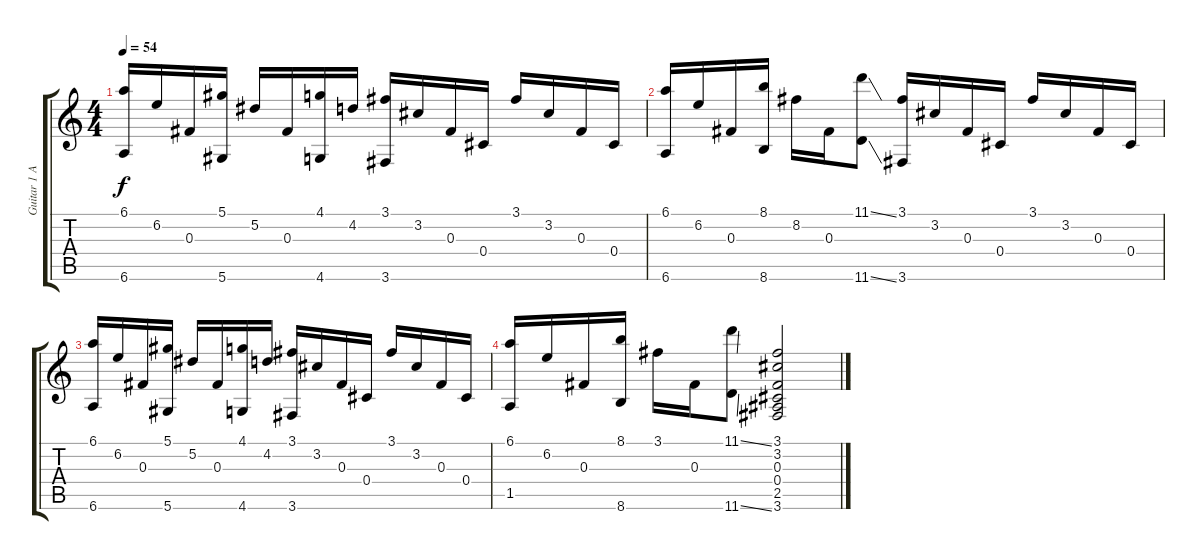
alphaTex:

\track ("Guitar 1 Acoustic" "Guitar 1 A") {instrument acousticguitarnylon}
\staff {score tabs}
\tuning (Eb4 Bb3 Gb3 Db3 Ab2 Eb2) {hide}
\ts (4 4)
\tempo 54
\clef g2
\ks c
(6.1 6.6).16{dy f} 6.2.16 0.3.16 (5.1 5.6).16 5.2.16 0.3.16 (4.1 4.6).16 4.2.16 (3.1 3.6).16 3.2.16 0.3.16 0.4.16 3.1.16 3.2.16 0.3.16 0.4.16 |
(6.1 6.6).16 6.2.16 0.3.16 (8.1 8.6).16 8.2.16 0.3.16 (11.1{ss} 11.6{ss}).8 (3.1 3.6).16 3.2.16 0.3.16 0.4.16 3.1.16 3.2.16 0.3.16 0.4.16 |
(6.1 6.6).16 6.2.16 0.3.16 (5.1 5.6).16 5.2.16 0.3.16 (4.1 4.6).16 4.2.16 (3.1 3.6).16 3.2.16 0.3.16 0.4.16 3.1.16 3.2.16 0.3.16 0.4.16 |
(6.1 1.5).16 6.2.16 0.3.16 (8.1 8.6).16 3.1.16 0.3.16 (11.1{ss} 11.6{ss}).8 (3.1 3.2 0.3 0.4 2.5 3.6).2
